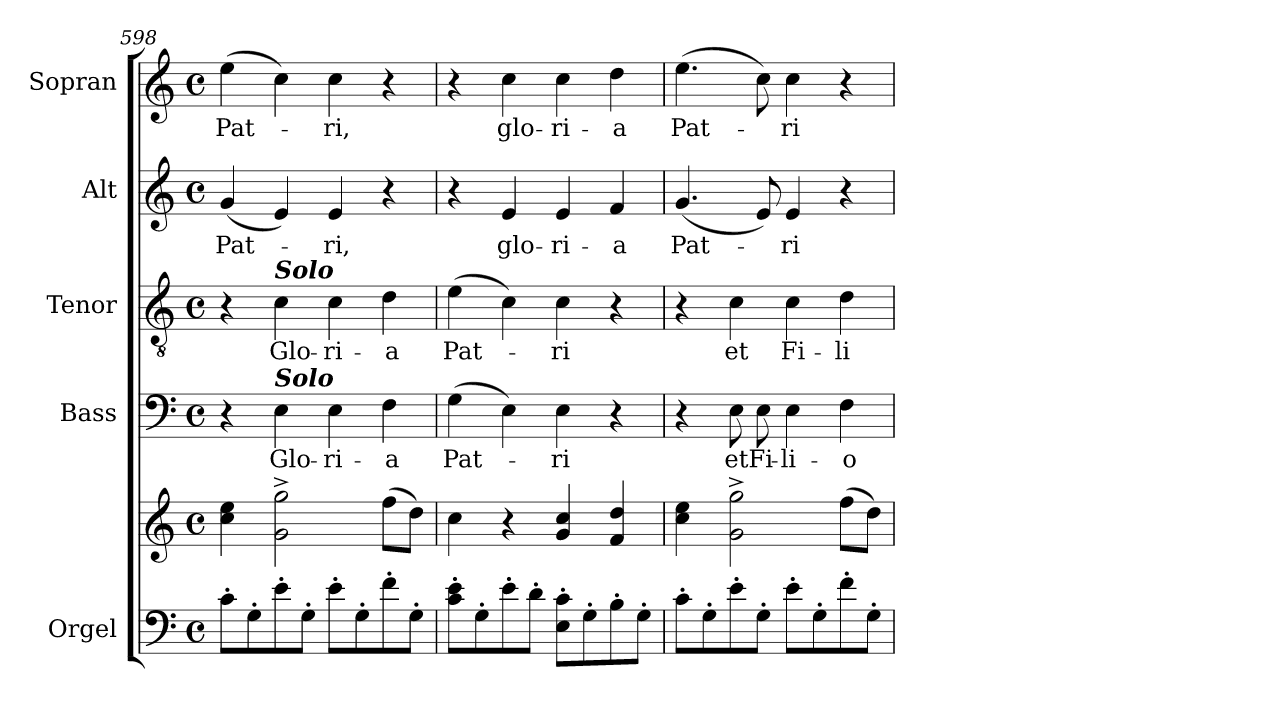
**kern	**kern	**kern	**text	**kern	**text	**kern	**text	**kern	**text
*part5	*part5	*part4	*part4	*part3	*part3	*part2	*part2	*part1	*part1
*staff6	*staff5	*staff4	*staff4	*staff3	*staff3	*staff2	*staff2	*staff1	*staff1
*I"Orgel	*	*I"Bass	*	*I"Tenor	*	*I"Alt	*	*I"Sopran	*
*I'Org.	*	*I'B.	*	*I'T.	*	*I'A.	*	*I'S.	*
*clefF4	*clefG2	*clefF4	*	*clefGv2	*	*clefG2	*	*clefG2	*
*k[]	*k[]	*k[]	*	*k[]	*	*k[]	*	*k[]	*
*C:	*C:	*C:	*	*C:	*	*C:	*	*C:	*
*M4/4	*M4/4	*M4/4	*	*M4/4	*	*M4/4	*	*M4/4	*
*met(c)	*met(c)	*met(c)	*	*met(c)	*	*met(c)	*	*met(c)	*
=598	=598	=598	=598	=598	=598	=598	=598	=598	=598
!	!	!	!	!	!	!	!LO:LY:b	!	!LO:LY:b
8c'>\L	4cc\ 4ee\	4r	.	4r	.	(<4g/	Pat-	(>4ee\	Pat-
8G'>\	.	.	.	.	.	.	.	.	.
!	!	!	!	!LO:TX:a:Bi:t=Solo	!	!	!	!	!
!	!	!LO:TX:a:Bi:t=Solo	!	!	!	!	!	!	!
!	!	!	!LO:LY:b	!	!LO:LY:b	!	!	!	!
8e'>\	2g\^> 2gg\^>	4E\	Glo-	4c\	Glo-	4e/)	.	4cc\)	.
8G'>\J	.	.	.	.	.	.	.	.	.
!	!	!	!LO:LY:b	!	!LO:LY:b	!	!LO:LY:b	!	!LO:LY:b
8e'>\L	.	4E\	-ri-	4c\	-ri-	4e/	-ri,	4cc\	-ri,
8G'>\	.	.	.	.	.	.	.	.	.
!	!	!	!LO:LY:b	!	!LO:LY:b	!	!	!	!
8f'>\	(>8ff\L	4F\	-a	4d\	-a	4r	.	4r	.
8G'>\J	8dd\J)	.	.	.	.	.	.	.	.
=599	=599	=599	=599	=599	=599	=599	=599	=599	=599
!	!	!	!LO:LY:b	!	!LO:LY:b	!	!	!	!
8c\'> 8e\'>L	4cc\	(>4G\	Pat-	(>4e\	Pat-	4r	.	4r	.
8G'>\	.	.	.	.	.	.	.	.	.
!	!	!	!	!	!	!	!LO:LY:b	!	!LO:LY:b
8e'>\	4r	4E\)	.	4c\)	.	4e/	glo-	4cc\	glo-
8d'>\J	.	.	.	.	.	.	.	.	.
!	!	!	!LO:LY:b	!	!LO:LY:b	!	!LO:LY:b	!	!LO:LY:b
8E\'> 8c\'>L	4g/ 4cc/	4E\	-ri	4c\	-ri	4e/	-ri-	4cc\	-ri-
8G'>\	.	.	.	.	.	.	.	.	.
!	!	!	!	!	!	!	!LO:LY:b	!	!LO:LY:b
8B'>\	4f/ 4dd/	4r	.	4r	.	4f/	-a	4dd\	-a
8G'>\J	.	.	.	.	.	.	.	.	.
=600	=600	=600	=600	=600	=600	=600	=600	=600	=600
!	!	!	!	!	!	!	!LO:LY:b	!	!LO:LY:b
8c'>\L	4cc\ 4ee\	4r	.	4r	.	(<4.g/	Pat-	(>4.ee\	Pat-
8G'>\	.	.	.	.	.	.	.	.	.
!	!	!	!LO:LY:b	!	!LO:LY:b	!	!	!	!
8e'>\	2g\^> 2gg\^>	8E\	et	4c\	et	.	.	.	.
!	!	!	!LO:LY:b	!	!	!	!	!	!
8G'>\J	.	8E\	Fi-	.	.	8e/)	.	8cc\)	.
!	!	!	!LO:LY:b	!	!LO:LY:b	!	!LO:LY:b	!	!LO:LY:b
8e'>\L	.	4E\	-li-	4c\	Fi-	4e/	-ri	4cc\	-ri
8G'>\	.	.	.	.	.	.	.	.	.
!	!	!	!LO:LY:b	!	!LO:LY:b	!	!	!	!
8f'>\	(>8ff\L	4F\	-o	4d\	-li-	4r	.	4r	.
8G'>\J	8dd\J)	.	.	.	.	.	.	.	.
=	=	=	=	=	=	=	=	=	=
*-	*-	*-	*-	*-	*-	*-	*-	*-	*-
